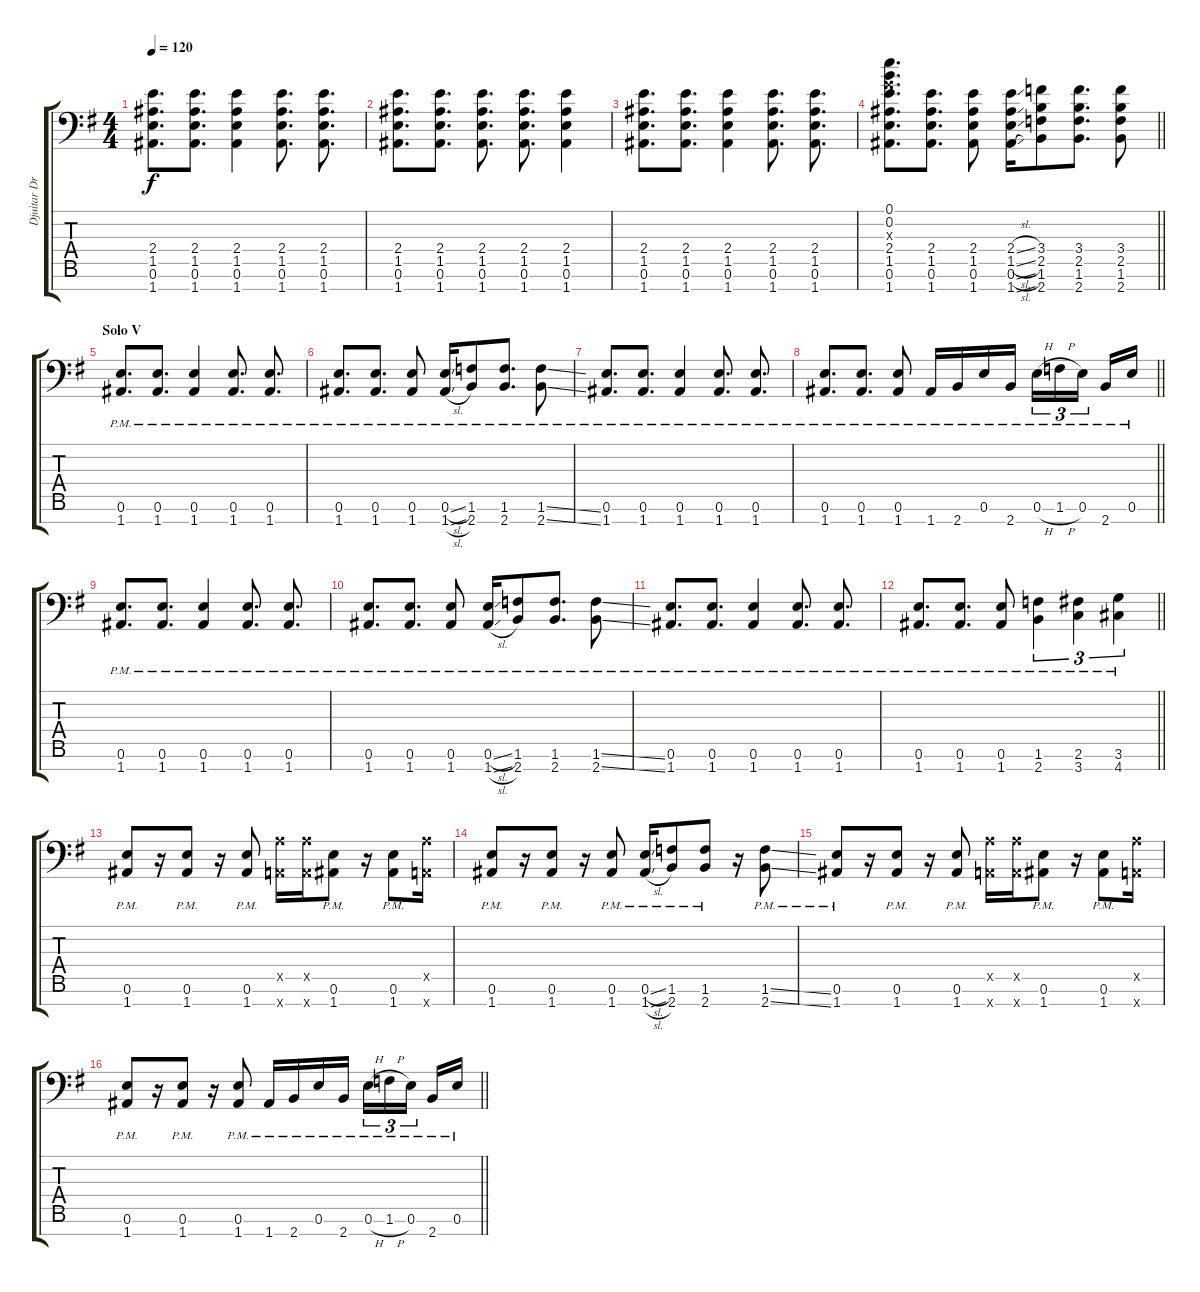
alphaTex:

\track ("Djuitar Dropped A" "Djuitar Dr") {instrument distortionguitar}
\staff {score tabs}
\tuning (E4 B3 G3 D3 A2 E2 A1) {hide}
\ts (4 4)
\tempo 120
\clef f4
\ks eminor
(2.4 1.5 0.6 1.7).8{d dy f} (2.4 1.5 0.6 1.7).8{d} (2.4 1.5 0.6 1.7).4 (2.4 1.5 0.6 1.7).8{d} (2.4 1.5 0.6 1.7).8{d} |
(2.4 1.5 0.6 1.7).8{d} (2.4 1.5 0.6 1.7).8{d} (2.4 1.5 0.6 1.7).8{d} (2.4 1.5 0.6 1.7).8{d} (2.4 1.5 0.6 1.7).4 |
(2.4 1.5 0.6 1.7).8{d} (2.4 1.5 0.6 1.7).8{d} (2.4 1.5 0.6 1.7).4 (2.4 1.5 0.6 1.7).8{d} (2.4 1.5 0.6 1.7).8{d} |
\barLineRight lightlight
(0.1 0.2 0.3{x} 2.4 1.5 0.6 1.7).8{d} (2.4 1.5 0.6 1.7).8{d} (2.4 1.5 0.6 1.7).8 (2.4{sl} 1.5{sl} 0.6{sl} 1.7{sl}).16 (3.4 2.5 1.6 2.7).8 (3.4 2.5 1.6 2.7).8{d} (3.4 2.5 1.6 2.7).8 |
\section ("" "Solo V")
(0.6{pm} 1.7{pm}).8{d} (0.6{pm} 1.7{pm}).8{d} (0.6{pm} 1.7{pm}).4 (0.6{pm} 1.7{pm}).8{d} (0.6{pm} 1.7{pm}).8{d} |
(0.6{pm} 1.7{pm}).8{d} (0.6{pm} 1.7{pm}).8{d} (0.6{pm} 1.7{pm}).8 (0.6{sl pm} 1.7{sl pm}).16 (1.6{pm} 2.7{pm}).8 (1.6{pm} 2.7{pm}).8{d} (1.6{ss pm} 2.7{ss pm}).8 |
(0.6{pm} 1.7{pm}).8{d} (0.6{pm} 1.7{pm}).8{d} (0.6{pm} 1.7{pm}).4 (0.6{pm} 1.7{pm}).8{d} (0.6{pm} 1.7{pm}).8{d} |
\barLineRight lightlight
(0.6{pm} 1.7{pm}).8{d} (0.6{pm} 1.7{pm}).8{d} (0.6{pm} 1.7{pm}).8 1.7{pm}.16 2.7{pm}.16 0.6{pm}.16 2.7{pm}.16 0.6{h pm}.16{tu (3 2)} 1.6{h pm}.16{tu (3 2)} 0.6{pm}.16{tu (3 2) beam splitsecondary} 2.7{pm}.16 0.6{pm}.16 |
(0.6{pm} 1.7{pm}).8{d} (0.6{pm} 1.7{pm}).8{d} (0.6{pm} 1.7{pm}).4 (0.6{pm} 1.7{pm}).8{d} (0.6{pm} 1.7{pm}).8{d} |
(0.6{pm} 1.7{pm}).8{d} (0.6{pm} 1.7{pm}).8{d} (0.6{pm} 1.7{pm}).8 (0.6{sl pm} 1.7{sl pm}).16 (1.6{pm} 2.7{pm}).8 (1.6{pm} 2.7{pm}).8{d} (1.6{ss pm} 2.7{ss pm}).8 |
(0.6{pm} 1.7{pm}).8{d} (0.6{pm} 1.7{pm}).8{d} (0.6{pm} 1.7{pm}).4 (0.6{pm} 1.7{pm}).8{d} (0.6{pm} 1.7{pm}).8{d} |
\barLineRight lightlight
(0.6{pm} 1.7{pm}).8{d} (0.6{pm} 1.7{pm}).8{d} (0.6{pm} 1.7{pm}).8 (1.6{pm} 2.7{pm}).4{tu (3 2)} (2.6{pm} 3.7{pm}).4{tu (3 2)} (3.6{pm} 4.7{pm}).4{tu (3 2)} |
(0.6{pm} 1.7{pm}).8 r.16 (0.6{pm} 1.7{pm}).8 r.16 (0.6{pm} 1.7{pm}).8 (0.5{x} 0.7{x}).16 (0.5{x} 0.7{x}).16 (0.6{pm} 1.7{pm}).8 r.16 (0.6{pm} 1.7{pm}).8 (0.5{x} 0.7{x}).16 |
(0.6{pm} 1.7{pm}).8 r.16 (0.6{pm} 1.7{pm}).8 r.16 (0.6{pm} 1.7{pm}).8 (0.6{sl pm} 1.7{sl pm}).16 (1.6{pm} 2.7{pm}).8 (1.6{pm} 2.7{pm}).8 r.16 (1.6{ss pm} 2.7{ss pm}).8 |
(0.6{pm} 1.7{pm}).8 r.16 (0.6{pm} 1.7{pm}).8 r.16 (0.6{pm} 1.7{pm}).8 (0.5{x} 0.7{x}).16 (0.5{x} 0.7{x}).16 (0.6{pm} 1.7{pm}).8 r.16 (0.6{pm} 1.7{pm}).8 (0.5{x} 0.7{x}).16 |
\barLineRight lightlight
(0.6{pm} 1.7{pm}).8 r.16 (0.6{pm} 1.7{pm}).8 r.16 (0.6{pm} 1.7{pm}).8 1.7{pm}.16 2.7{pm}.16 0.6{pm}.16 2.7{pm}.16 0.6{h pm}.16{tu (3 2)} 1.6{h pm}.16{tu (3 2)} 0.6{pm}.16{tu (3 2) beam splitsecondary} 2.7{pm}.16 0.6{pm}.16
